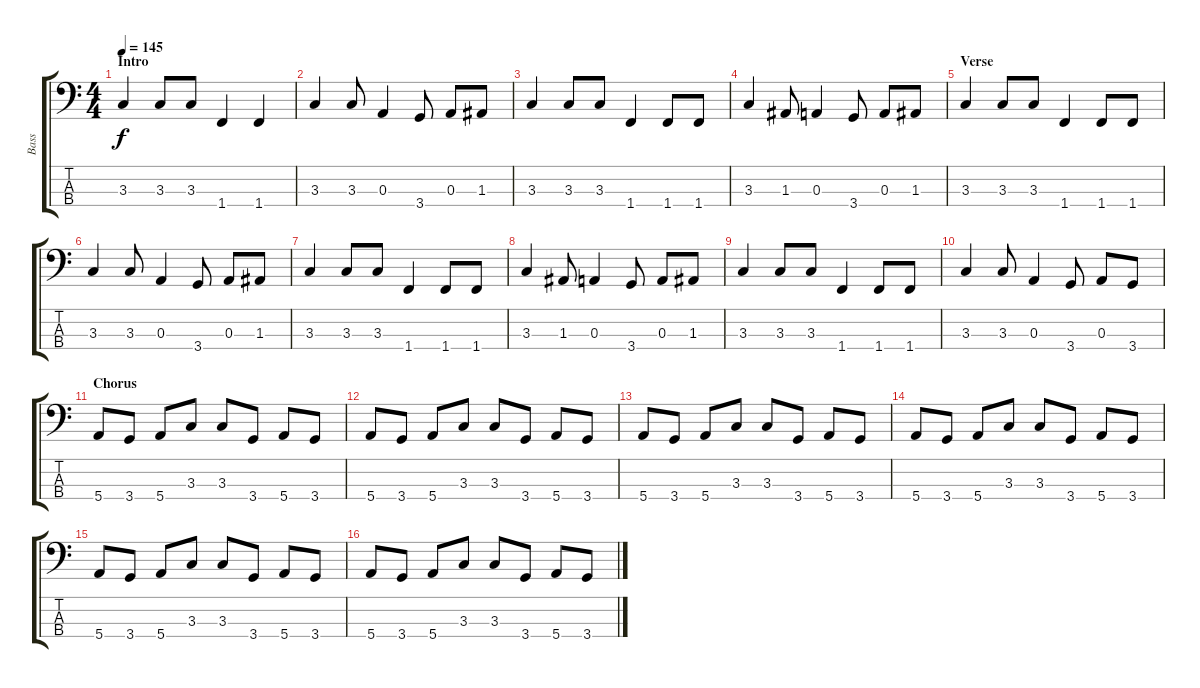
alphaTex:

\track ("Bass" "Bass") {instrument electricbasspick}
\staff {score tabs}
\tuning (G2 D2 A1 E1) {hide}
\ts (4 4)
\section ("" "Intro")
\tempo 145
\clef f4
\ks c
3.3.4{dy f instrument electricbasspick} 3.3.8 3.3.8 1.4.4 1.4.4 |
3.3.4 3.3.8 0.3.4 3.4.8 0.3.8 1.3.8 |
3.3.4 3.3.8 3.3.8 1.4.4 1.4.8 1.4.8 |
3.3.4 1.3.8 0.3.4 3.4.8 0.3.8 1.3.8 |
\section ("" "Verse")
3.3.4 3.3.8 3.3.8 1.4.4 1.4.8 1.4.8 |
3.3.4 3.3.8 0.3.4 3.4.8 0.3.8 1.3.8 |
3.3.4 3.3.8 3.3.8 1.4.4 1.4.8 1.4.8 |
3.3.4 1.3.8 0.3.4 3.4.8 0.3.8 1.3.8 |
3.3.4 3.3.8 3.3.8 1.4.4 1.4.8 1.4.8 |
3.3.4 3.3.8 0.3.4 3.4.8 0.3.8 3.4.8 |
\section ("" "Chorus")
5.4.8 3.4.8 5.4.8 3.3.8 3.3.8 3.4.8 5.4.8 3.4.8 |
5.4.8 3.4.8 5.4.8 3.3.8 3.3.8 3.4.8 5.4.8 3.4.8 |
5.4.8 3.4.8 5.4.8 3.3.8 3.3.8 3.4.8 5.4.8 3.4.8 |
5.4.8 3.4.8 5.4.8 3.3.8 3.3.8 3.4.8 5.4.8 3.4.8 |
5.4.8 3.4.8 5.4.8 3.3.8 3.3.8 3.4.8 5.4.8 3.4.8 |
5.4.8 3.4.8 5.4.8 3.3.8 3.3.8 3.4.8 5.4.8 3.4.8
